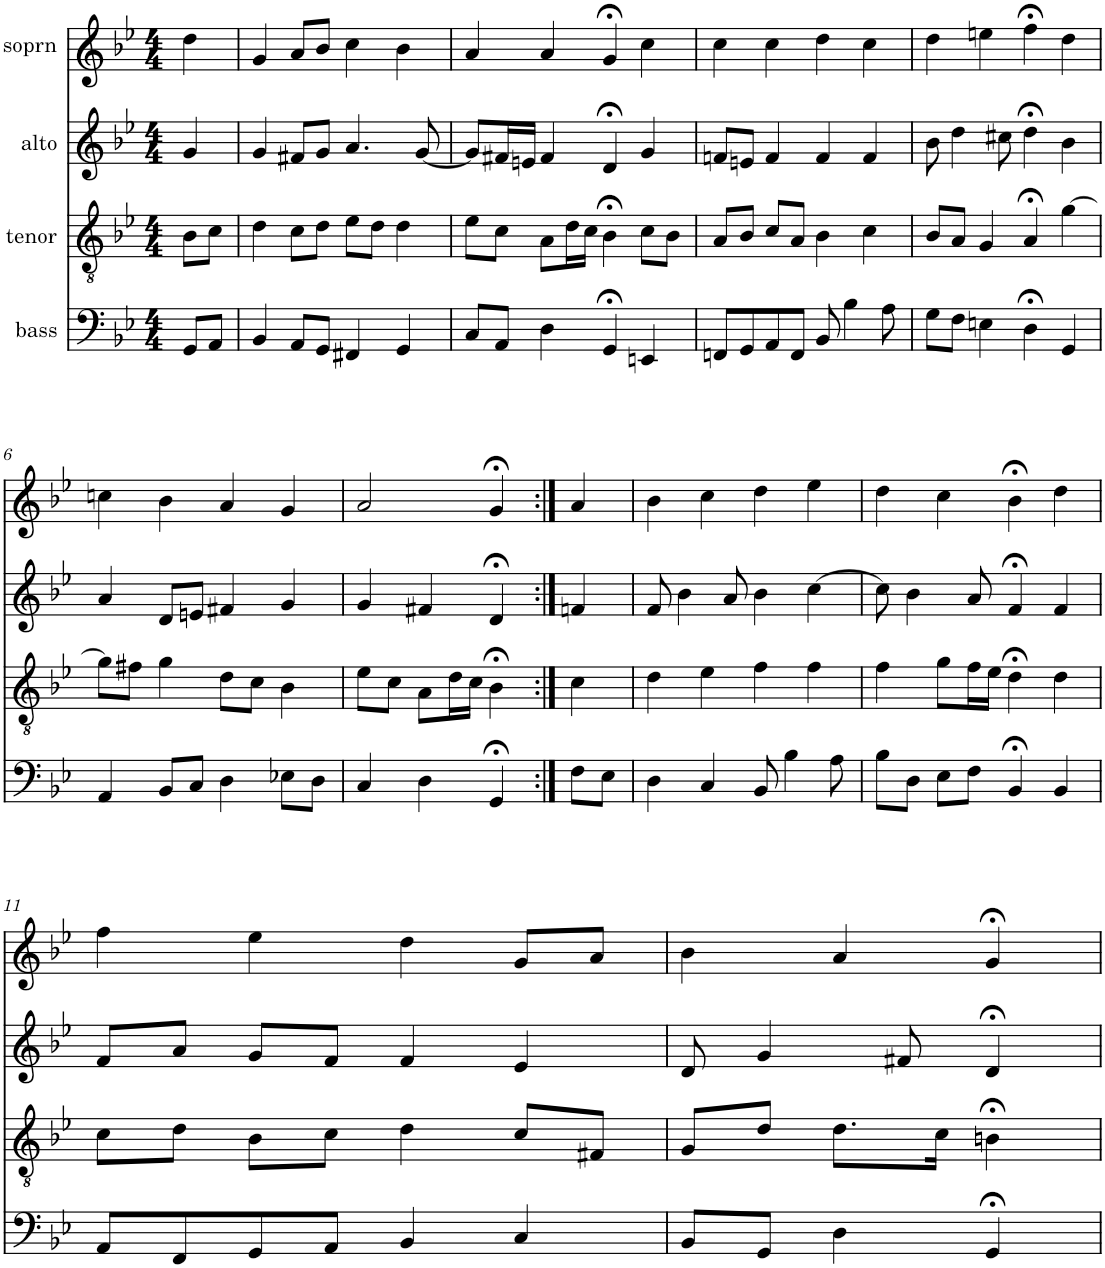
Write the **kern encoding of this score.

**kern	**kern	**kern	**kern
*part4	*part3	*part2	*part1
*staff4	*staff3	*staff2	*staff1
*I"bass	*I"tenor	*I"alto	*I"soprn
*clefF4	*clefGv2	*clefG2	*clefG2
*k[b-e-]	*k[b-e-]	*k[b-e-]	*k[b-e-]
*g:	*g:	*g:	*g:
*M4/4	*M4/4	*M4/4	*M4/4
=1	=1	=1	=1
8GG/L	8B-\L	4g/	4dd\
8AA/J	8c\J	.	.
=2	=2	=2	=2
4BB-/	4d\	4g/	4g/
8AA/L	8c\L	8f#X/L	8a/L
8GG/J	8d\J	8g/J	8b-/J
4FF#X/	8e-\L	4.a/	4cc\
.	8d\J	.	.
4GG/	4d\	.	4b-\
.	.	[8g/	.
=3	=3	=3	=3
8C/L	8e-\L	8g/L]	4a/
8AA/J	8c\J	16f#X/L	.
.	.	16en/JJ	.
4D\	8A\L	4f#/	4a/
.	16d\L	.	.
.	16c\JJ	.	.
4GG;</	4B-;<\	4d;</	4g;</
4EEn/	8c\L	4g/	4cc\
.	8B-\J	.	.
=4	=4	=4	=4
8FFn/L	8A/L	8fn/L	4cc\
8GG/	8B-/J	8en/J	.
8AA/	8c/L	4f/	4cc\
8FF/J	8A/J	.	.
8BB-/	4B-\	4f/	4dd\
4B-\	.	.	.
.	4c\	4f/	4cc\
8A\	.	.	.
=5	=5	=5	=5
8G\L	8B-/L	8b-\	4dd\
8F\J	8A/J	4dd\	.
4En\	4G/	.	4een\
.	.	8cc#X\	.
4D;<\	4A;</	4dd;<\	4ff;<\
4GG/	[4g\	4b-\	4dd\
!!LO:LB:g=z
=6	=6	=6	=6
4AA/	8g\L]	4a/	4ccn\
.	8f#X\J	.	.
8BB-/L	4g\	8d/L	4b-\
8C/J	.	8en/J	.
4D\	8d\L	4f#X/	4a/
.	8c\J	.	.
8E-X\L	4B-\	4g/	4g/
8D\J	.	.	.
=7	=7	=7	=7
4C/	8e-\L	4g/	2a/
.	8c\J	.	.
4D\	8A\L	4f#X/	.
.	16d\L	.	.
.	16c\JJ	.	.
4GG;</	4B-;<\	4d;</	4g;</
=8:|!	=8:|!	=8:|!	=8:|!
8F\L	4c\	4fn/	4a/
8E-\J	.	.	.
=9	=9	=9	=9
4D\	4d\	8f/	4b-\
.	.	4b-\	.
4C/	4e-\	.	4cc\
.	.	8a/	.
8BB-/	4f\	4b-\	4dd\
4B-\	.	.	.
.	4f\	[4cc\	4ee-\
8A\	.	.	.
=10	=10	=10	=10
8B-\L	4f\	8cc\]	4dd\
8D\J	.	4b-\	.
8E-\L	8g\L	.	4cc\
8F\J	16f\L	8a/	.
.	16e-\JJ	.	.
4BB-;</	4d;<\	4f;</	4b-;<\
4BB-/	4d\	4f/	4dd\
!!LO:LB:g=z
=11	=11	=11	=11
8AA/L	8c\L	8f/L	4ff\
8FF/	8d\J	8a/J	.
8GG/	8B-\L	8g/L	4ee-\
8AA/J	8c\J	8f/J	.
4BB-/	4d\	4f/	4dd\
4C/	8c/L	4e-/	8g/L
.	8F#X/J	.	8a/J
=12	=12	=12	=12
8BB-/L	8G/L	8d/	4b-\
8GG/J	8d/J	4g/	.
4D\	8.d\L	.	4a/
.	.	8f#X/	.
.	16c\Jk	.	.
4GG;</	4Bn;<\	4d;</	4g;</
=	=	=	=
*-	*-	*-	*-
